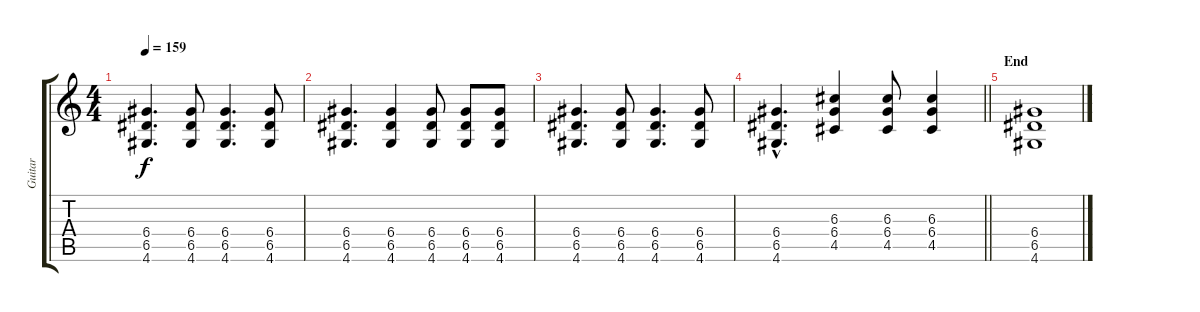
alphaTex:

\track ("Guitar" "Guitar") {instrument distortionguitar}
\staff {score tabs}
\tuning (E4 B3 G3 D3 A2 E2) {hide}
\ts (4 4)
\tempo 159
\clef g2
\ks c
(6.4 6.5 4.6).4{d dy f} (6.4 6.5 4.6).8 (6.4 6.5 4.6).4{d} (6.4 6.5 4.6).8 |
(6.4 6.5 4.6).4{d} (6.4 6.5 4.6).4 (6.4 6.5 4.6).8 (6.4 6.5 4.6).8 (6.4 6.5 4.6).8 |
(6.4 6.5 4.6).4{d} (6.4 6.5 4.6).8 (6.4 6.5 4.6).4{d} (6.4 6.5 4.6).8 |
\barLineRight lightlight
(6.4{hac} 6.5{hac} 4.6{hac}).4{d} (6.3 6.4 4.5).4 (6.3 6.4 4.5).8 (6.3 6.4 4.5).4 |
\section ("" "End")
(6.4 6.5 4.6).1
